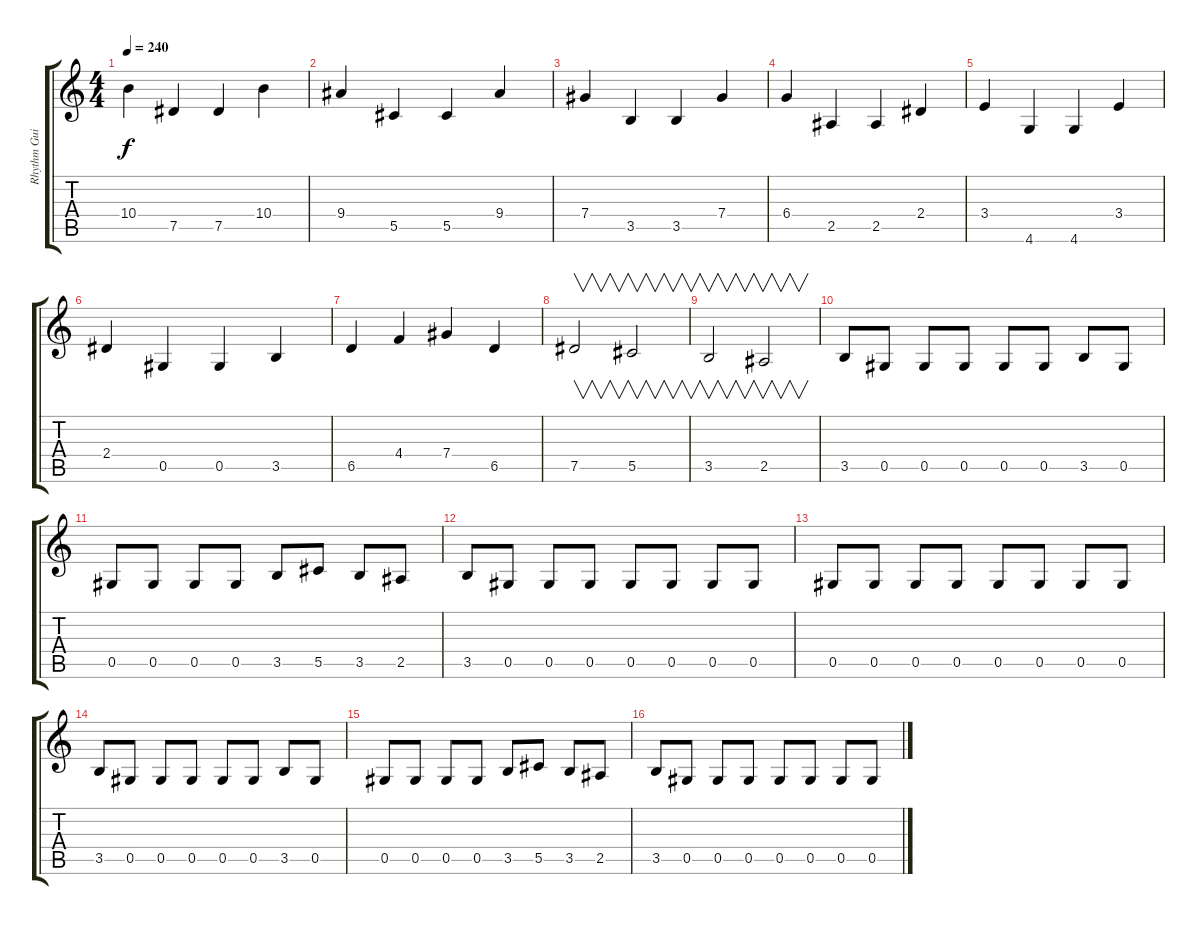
\track ("Rhythm Guitar" "Rhythm Gui") {instrument overdrivenguitar}
\staff {score tabs}
\tuning (Eb4 Bb3 Gb3 Db3 Ab2 Eb2) {hide}
\ts (4 4)
\tempo 240
\clef g2
\ks c
10.4.4{dy f} 7.5.4 7.5.4 10.4.4 |
9.4.4 5.5.4 5.5.4 9.4.4 |
7.4.4 3.5.4 3.5.4 7.4.4 |
6.4.4 2.5.4 2.5.4 2.4.4 |
3.4.4 4.6.4 4.6.4 3.4.4 |
2.4.4 0.5.4 0.5.4 3.5.4 |
6.5.4 4.4.4 7.4.4 6.5.4 |
7.5.2{v} 5.5.2{v} |
3.5.2{v} 2.5.2{v} |
3.5.8 0.5.8 0.5.8 0.5.8 0.5.8 0.5.8 3.5.8 0.5.8 |
0.5.8 0.5.8 0.5.8 0.5.8 3.5.8 5.5.8 3.5.8 2.5.8 |
3.5.8 0.5.8 0.5.8 0.5.8 0.5.8 0.5.8 0.5.8 0.5.8 |
0.5.8 0.5.8 0.5.8 0.5.8 0.5.8 0.5.8 0.5.8 0.5.8 |
3.5.8 0.5.8 0.5.8 0.5.8 0.5.8 0.5.8 3.5.8 0.5.8 |
0.5.8 0.5.8 0.5.8 0.5.8 3.5.8 5.5.8 3.5.8 2.5.8 |
3.5.8 0.5.8 0.5.8 0.5.8 0.5.8 0.5.8 0.5.8 0.5.8
